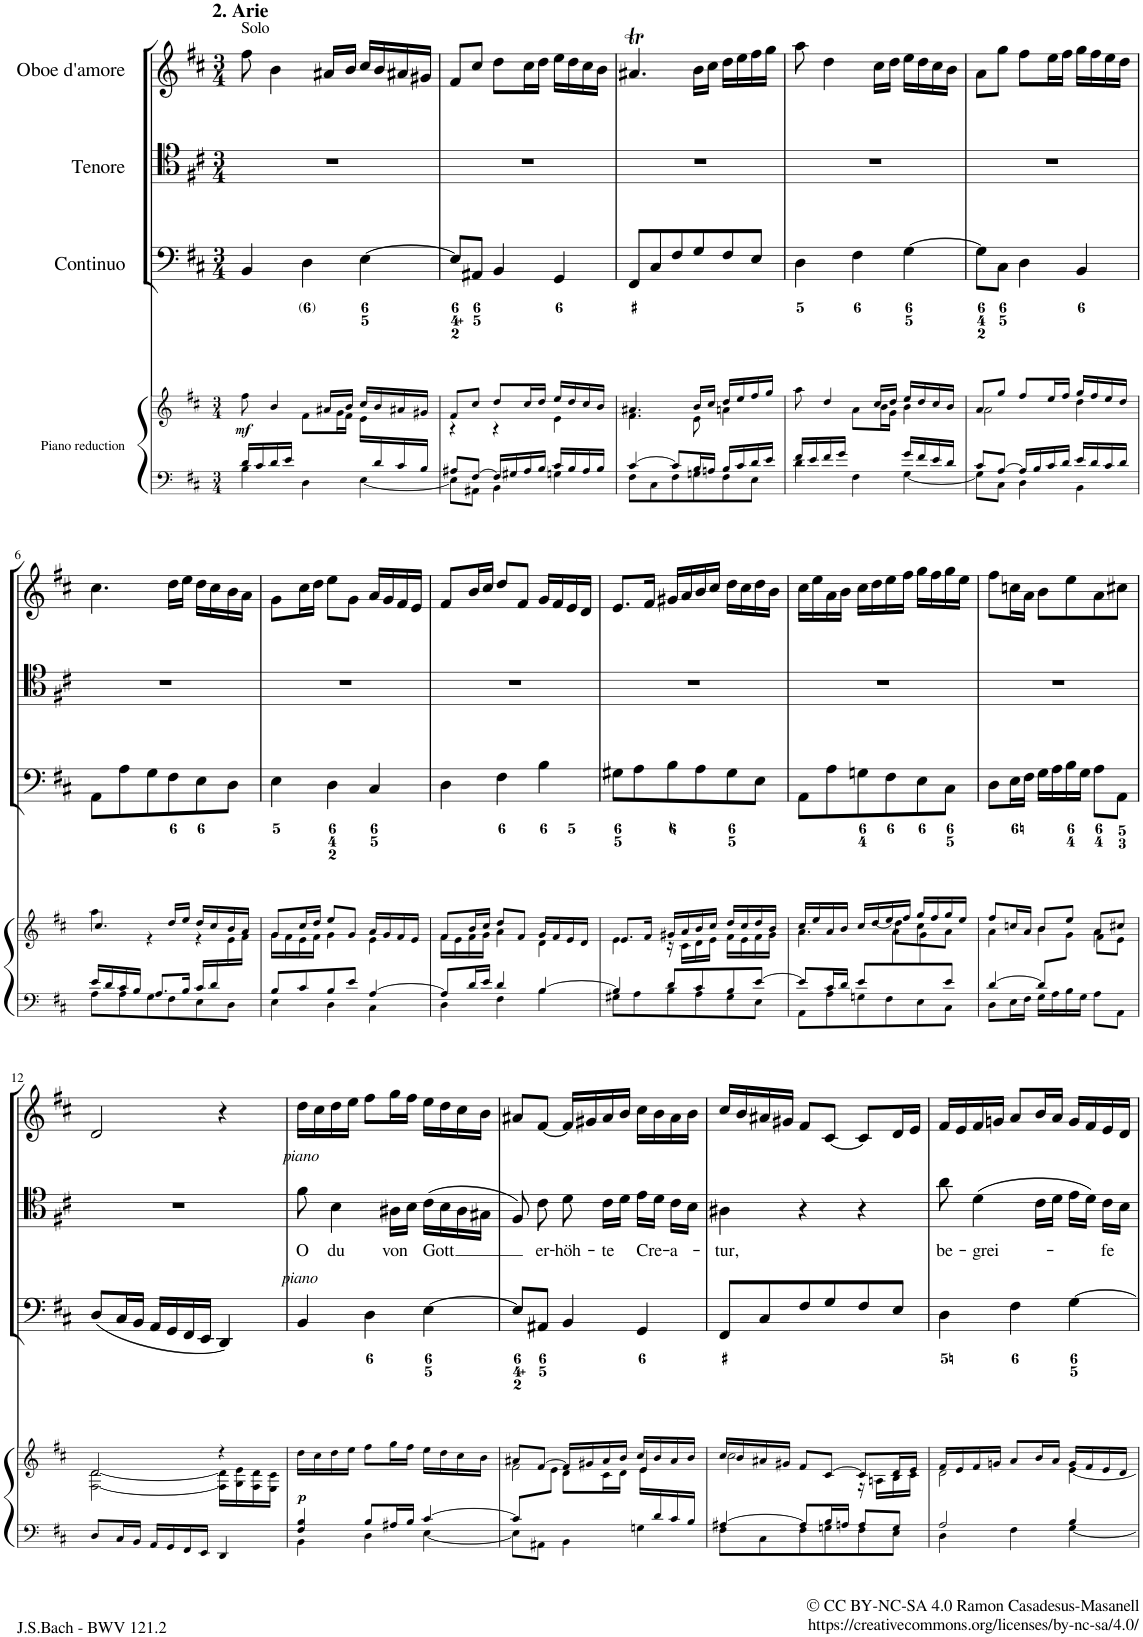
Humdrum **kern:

**kern	**kern	**dynam	**kern	**dynam	**kern	**text	**kern	**dynam
*part4	*part4	*part4	*part3	*part3	*part2	*part2	*part1	*part1
*staff5	*staff4	*staff4/5	*staff3	*staff3	*staff2	*staff2	*staff1	*staff1
*I"Piano reduction	*	*	*I"Continuo	*	*I"Tenore	*	*I"Oboe d'amore	*
*I'Pno	*	*	*	*	*	*	*I'Ob	*
*stria5	*stria5	*	*	*	*	*	*	*
*clefF4	*clefG2	*	*clefF4	*	*clefC4	*	*clefG2	*
*k[f#c#]	*k[f#c#]	*	*k[f#c#]	*	*k[f#c#]	*	*k[f#c#]	*
*M3/4	*M3/4	*	*M3/4	*	*M3/4	*	*M3/4	*
=1	=1	=1	=1	=1	=1	=1	=1	=1
*^	*^	*	*	*	*	*	*	*
!	!	!	!	!	!	!	!	!	!LO:TX:a:t=Solo	!
!	!	!	!	!	!	!	!	!	!LO:TX:a:B:t=2. Arie	!
!	!	!	!	!LO:DY:b	!	!	!	!	!	!
16d/LL	4B\	8ff#\	4ryy	mf	4BB/	.	2.r	.	8ff#\	.
16c#/	.	.	.	.	.	.	.	.	.	.
16d/	.	4b/	.	.	.	.	.	.	4b\	.
16e/JJ	.	.	.	.	.	.	.	.	.	.
16ryy	4D\	.	8f#\L	.	4D\	.	.	.	.	.
.	.	16a#X/LL	16g\L	.	.	.	.	.	16a#X/LL	.
.	.	16b/JJ	16f#\JJ	.	.	.	.	.	16b/JJ	.
.	[4E\	16cc#/LL	16e\LL	.	[4E\	.	.	.	16cc#/LL	.
16d/	.	16b/	8.ryy	.	.	.	.	.	16b/	.
16c#/	.	16a#X/	.	.	.	.	.	.	16a#X/	.
16B/JJ	.	16g#X/JJ	.	.	.	.	.	.	16g#X/JJ	.
=2	=2	=2	=2	=2	=2	=2	=2	=2	=2	=2
8A#X/L	8E\L]	8f#/L	4r	.	8E/L]	.	2.r	.	8f#/L	.
[8F#/J	8AA#X\J	8cc#/J	.	.	8AA#X/J	.	.	.	8cc#/J	.
16F#/LL]	4BB\	8dd/L	4r	.	4BB/	.	.	.	8dd\L	.
16G#X/	.	.	.	.	.	.	.	.	.	.
16A#/	.	16cc#/L	.	.	.	.	.	.	16cc#\L	.
16B/JJ	.	16dd/JJ	.	.	.	.	.	.	16dd\JJ	.
16c#/LL	4Gn\	16ee/LL	4e\	.	4GG/	.	.	.	16ee\LL	.
16B/	.	16dd/	.	.	.	.	.	.	16dd\	.
16A#/	.	16cc#/	.	.	.	.	.	.	16cc#\	.
16B/JJ	.	16b/JJ	.	.	.	.	.	.	16b\JJ	.
=3	=3	=3	=3	=3	=3	=3	=3	=3	=3	=3
[4c#/	8F#\L	4.a#X/	4.f#\	.	8FF#/L	.	2.r	.	4.a#Xt/	.
.	8C#\	.	.	.	8C#/	.	.	.	.	.
8c#/L]	8F#\	.	.	.	8F#/	.	.	.	.	.
16B/L	8Gn\	16b/LL	8e\	.	8G/	.	.	.	16b\LL	.
16An/JJ	.	16cc#/JJ	.	.	.	.	.	.	16cc#\JJ	.
16B/LL	8F#\	16dd/LL	4an\	.	8F#/	.	.	.	16dd\LL	.
16c#/	.	16ee/	.	.	.	.	.	.	16ee\	.
16d/	8E\J	16ff#/	.	.	8E/J	.	.	.	16ff#\	.
16e/JJ	.	16gg/JJ	.	.	.	.	.	.	16gg\JJ	.
=4	=4	=4	=4	=4	=4	=4	=4	=4	=4	=4
16f#/LL	4d\	8aa\	4ryy	.	4D\	.	2.r	.	8aa\	.
16e/	.	.	.	.	.	.	.	.	.	.
16f#/	.	4dd/	.	.	.	.	.	.	4dd\	.
16g/JJ	.	.	.	.	.	.	.	.	.	.
4ryy	4F#\	.	8a\L	.	4F#\	.	.	.	.	.
.	.	16cc#/LL	16b\L	.	.	.	.	.	16cc#\LL	.
.	.	16dd/JJ	16g\JJ	.	.	.	.	.	16dd\JJ	.
16g/LL	[4G\	16ee/LL	4b\	.	[4G\	.	.	.	16ee\LL	.
16f#/	.	16dd/	.	.	.	.	.	.	16dd\	.
16e/	.	16cc#/	.	.	.	.	.	.	16cc#\	.
16d/JJ	.	16b/JJ	.	.	.	.	.	.	16b\JJ	.
=5	=5	=5	=5	=5	=5	=5	=5	=5	=5	=5
8c#/L	8G\L]	8a/L	2a\	.	8G\L]	.	2.r	.	8a\L	.
[8A/J	8C#\J	8gg/J	.	.	8C#\J	.	.	.	8gg\J	.
16A/LL]	4D\	8ff#/L	.	.	4D\	.	.	.	8ff#\L	.
16B/	.	.	.	.	.	.	.	.	.	.
16c#/	.	16ee/L	.	.	.	.	.	.	16ee\L	.
16d/JJ	.	16ff#/JJ	.	.	.	.	.	.	16ff#\JJ	.
16e/LL	4BB\	16gg/LL	4dd\	.	4BB/	.	.	.	16gg\LL	.
16d/	.	16ff#/	.	.	.	.	.	.	16ff#\	.
16c#/	.	16ee/	.	.	.	.	.	.	16ee\	.
16d/JJ	.	16dd/JJ	.	.	.	.	.	.	16dd\JJ	.
!!LO:LB:g=z
=6	=6	=6	=6	=6	=6	=6	=6	=6	=6	=6
*	*	*	*^	*	*	*	*	*	*	*
16e/LL	8A\L	4.cc#/	4aa\	8ryy	.	8AA\L	.	2.r	.	4.cc#\	.
16d/	.	.	.	.	.	.	.	.	.	.	.
*	*	*	*v	*v	*	*	*	*	*	*	*
16c#/	8A\	.	.	.	8A\	.	.	.	.	.
16B/JJ	.	.	.	.	.	.	.	.	.	.
8.A/L	8G\	.	4r	.	8G\	.	.	.	.	.
.	8F#\	16dd/LL	.	.	8F#\	.	.	.	16dd\LL	.
16B/Jk	.	16ee/JJ	.	.	.	.	.	.	16ee\JJ	.
16c#/LL	8E\	16dd/LL	4r	.	8E\	.	.	.	16dd\LL	.
16d/	.	16cc#/	.	.	.	.	.	.	16cc#\	.
*	*	*	*^	*	*	*	*	*	*	*
8ryy	8D\J	16b/	.	16e\	.	8D\J	.	.	.	16b\	.
.	.	16a/JJ	.	16f#\JJ	.	.	.	.	.	16a\JJ	.
*	*	*	*v	*v	*	*	*	*	*	*	*
=7	=7	=7	=7	=7	=7	=7	=7	=7	=7	=7
8B/L	4E\	8g/L	16g\LL	.	4E\	.	2.r	.	8g\L	.
.	.	.	16f#\	.	.	.	.	.	.	.
8c#/	.	16cc#/L	16e\	.	.	.	.	.	16cc#\L	.
.	.	16dd/JJ	16f#\JJ	.	.	.	.	.	16dd\JJ	.
8B/	4D\	8ee/L	4g\	.	4D\	.	.	.	8ee\L	.
8e/J	.	8g/J	.	.	.	.	.	.	8g\J	.
[4A/	4C#\	16a/LL	4e\	.	4C#/	.	.	.	16a/LL	.
.	.	16g/	.	.	.	.	.	.	16g/	.
.	.	16f#/	.	.	.	.	.	.	16f#/	.
.	.	16e/JJ	.	.	.	.	.	.	16e/JJ	.
=8	=8	=8	=8	=8	=8	=8	=8	=8	=8	=8
8A/L]	4D\	8f#/L	16f#\LL	.	4D\	.	2.r	.	8f#/L	.
.	.	.	16e\	.	.	.	.	.	.	.
16d/L	.	16b/L	16f#\	.	.	.	.	.	16b/L	.
16e/JJ	.	16cc#/JJ	16g\JJ	.	.	.	.	.	16cc#/JJ	.
4d/	4F#\	8dd/L	4a\	.	4F#\	.	.	.	8dd/L	.
.	.	8f#/J	.	.	.	.	.	.	8f#/J	.
[4B/	4B\	16g/LL	4d\	.	4B\	.	.	.	16g/LL	.
.	.	16f#/	.	.	.	.	.	.	16f#/	.
.	.	16e/	.	.	.	.	.	.	16e/	.
.	.	16d/JJ	.	.	.	.	.	.	16d/JJ	.
=9	=9	=9	=9	=9	=9	=9	=9	=9	=9	=9
4B/]	8G#X\L	8.e/L	4e\	.	8G#X\L	.	2.r	.	8.e/L	.
.	8A\	.	.	.	8A\	.	.	.	.	.
.	.	16f#/Jk	.	.	.	.	.	.	16f#/Jk	.
8d/L	8B\	16g#X/LL	16r	.	8B\	.	.	.	16g#X/LL	.
.	.	16a/	16c#\LL	.	.	.	.	.	16a/	.
8c#/	8A\	16b/	16d\	.	8A\	.	.	.	16b/	.
.	.	16cc#/JJ	16e\JJ	.	.	.	.	.	16cc#/JJ	.
8B/	8G#\	16dd/LL	16f#\LL	.	8G#\	.	.	.	16dd\LL	.
.	.	16cc#/	16e\	.	.	.	.	.	16cc#\	.
[8e/J	8E\J	16dd/	16f#\	.	8E\J	.	.	.	16dd\	.
.	.	16b/JJ	16g#\JJ	.	.	.	.	.	16b\JJ	.
=10	=10	=10	=10	=10	=10	=10	=10	=10	=10	=10
*	*	*	*^	*	*	*	*	*	*	*
8e/L]	8AA\L	16cc#/LL	4.a\	4.ryy	.	8AA\L	.	2.r	.	16cc#\LL	.
.	.	16ee/	.	.	.	.	.	.	.	16ee\	.
16c#/L	8A\	16a/	.	.	.	8A\	.	.	.	16a\	.
16d/JJ	.	16b/JJ	.	.	.	.	.	.	.	16b\JJ	.
8e/L	8Gn\	16cc#/LL	.	.	.	8Gn\	.	.	.	16cc#\LL	.
.	.	[<16dd/	.	.	.	.	.	.	.	16dd\	.
4ryy	8F#\	16ee/	8dd\L]	8a\	.	8F#\	.	.	.	16ee\	.
.	.	16ff#/JJ	.	.	.	.	.	.	.	16ff#\JJ	.
.	8E\	16gg/LL	8cc#\	8g\	.	8E\	.	.	.	16gg\LL	.
.	.	16ff#/	.	.	.	.	.	.	.	16ff#\	.
8e/J	8C#\J	16gg/	8a\J	8ryy	.	8C#\J	.	.	.	16gg\	.
.	.	16ee/JJ	.	.	.	.	.	.	.	16ee\JJ	.
=11	=11	=11	=11	=11	=11	=11	=11	=11	=11	=11	=11
[4d/	8D\L	8ff#/L	4a\	4.ryy	.	8D\L	.	2.r	.	8ff#\L	.
.	16E\L	16ccn/L	.	.	.	16E\L	.	.	.	16ccn\L	.
.	16F#\JJ	16a/JJ	.	.	.	16F#\JJ	.	.	.	16a\JJ	.
8d/L]	16G\LL	8b/L	4b\	.	.	16G\LL	.	.	.	8b\L	.
.	16A\	.	.	.	.	16A\	.	.	.	.	.
4.ryy	16B\	8ee/J	.	8g\J	.	16B\	.	.	.	8ee\	.
.	16G\JJ	.	.	.	.	16G\JJ	.	.	.	.	.
.	8A\L	8a/L	4a\	8f#\L	.	8A\L	.	.	.	8a\	.
.	8AA\J	8cc#X/J	.	8e\J	.	8AA\J	.	.	.	8cc#X\J	.
*v	*v	*	*	*	*	*	*	*	*	*	*
*	*	*v	*v	*	*	*	*	*	*	*
!!LO:LB:g=z
=12	=12	=12	=12	=12	=12	=12	=12	=12	=12
8D/L	2d/	[2F#\ [2d\	.	(8D/L	.	2.r	.	2d/	.
16C#/L	.	.	.	16C#/L	.	.	.	.	.
16BB/JJ	.	.	.	16BB/JJ	.	.	.	.	.
16AA/LL	.	.	.	16AA/LL	.	.	.	.	.
16GG/	.	.	.	16GG/	.	.	.	.	.
16FF#/	.	.	.	16FF#/	.	.	.	.	.
16EE/JJ	.	.	.	16EE/JJ	.	.	.	.	.
4DD/	4r	16F#\] 16d\]LL	.	4DD/)	.	.	.	4r	.
.	.	16G\ 16e\	.	.	.	.	.	.	.
.	.	16F#\ 16d\	.	.	.	.	.	.	.
.	.	16E\ 16c#\JJ	.	.	.	.	.	.	.
=13	=13	=13	=13	=13	=13	=13	=13	=13	=13
*^	*	*	*	*	*	*	*	*	*
!	!	!	!	!LO:DY:b	!	!LO:DY:a	!	!LO:LY:b	!	!LO:DY:b
*	*	*v	*v	*	*	*	*	*	*	*
4F#/ 4B/	4BB\	16dd\LL	p	4BB/	other-dynamics	8f#\	O	16dd\LL	other-dynamics
.	.	16cc#\	.	.	.	.	.	16cc#\	.
!	!	!	!	!	!	!	!LO:LY:b	!	!
.	.	16dd\	.	.	.	4B\	du	16dd\	.
.	.	16ee\JJ	.	.	.	.	.	16ee\JJ	.
8B/L	4D\	8ff#\L	.	4D\	.	.	.	8ff#\L	.
!	!	!	!	!	!	!	!LO:LY:b	!	!
16A#X/L	.	16gg\L	.	.	.	16A#X\LL	von	16gg\L	.
16B/JJ	.	16ff#\JJ	.	.	.	16B\JJ	.	16ff#\JJ	.
!	!	!	!	!	!	!	!LO:LY:b	!	!
[4c#/	[4E\	16ee\LL	.	[4E\	.	(16c#\LL	Gott	16ee\LL	.
.	.	16dd\	.	.	.	16B\	.	16dd\	.
.	.	16cc#\	.	.	.	16A#\	.	16cc#\	.
.	.	16b\JJ	.	.	.	16G#X\JJ	.	16b\JJ	.
=14	=14	=14	=14	=14	=14	=14	=14	=14	=14
*	*	*^	*	*	*	*	*	*	*
*	*	*	*^	*	*	*	*	*	*	*
8c#/L]	8E\L]	8a#X/L	2f#\	8ryy	.	8E/L]	.	8F#/)	.	8a#X/L	.
!	!	!	!	!	!	!	!	!	!LO:LY:b	!	!
4..ryy	8AA#X\J	[8f#/J	.	8e\J	.	8AA#X/J	.	8c#\	er-	[8f#/J	.
!	!	!	!	!	!	!	!	!	!LO:LY:b	!	!
.	4BB\	16f#/LL]	.	8d\L	.	4BB/	.	8d\	-höh-	16f#/LL]	.
.	.	16g#X/	.	.	.	.	.	.	.	16g#X/	.
!	!	!	!	!	!	!	!	!	!LO:LY:b	!	!
.	.	16a#/	.	16c#\L	.	.	.	16c#\LL	-te	16a#/	.
.	.	16b/JJ	.	16d\JJ	.	.	.	16d\JJ	.	16b/JJ	.
!	!	!	!	!	!	!	!	!	!LO:LY:b	!	!
.	4Gn\	16cc#/LL	4e/	16e\LL	.	4GG/	.	16e\LL	Cre-	16cc#\LL	.
16d/	.	16b/	.	8.ryy	.	.	.	16d\JJ	.	16b\	.
!	!	!	!	!	!	!	!	!	!LO:LY:b	!	!
16c#/	.	16a#/	.	.	.	.	.	16c#\LL	-a-	16a#\	.
16B/JJ	.	16b/JJ	.	.	.	.	.	16B\JJ	.	16b\JJ	.
*	*	*	*v	*v	*	*	*	*	*	*	*
=15	=15	=15	=15	=15	=15	=15	=15	=15	=15	=15
!	!	!	!	!	!	!	!	!LO:LY:b	!	!
[4A#X/	8F#\L	16cc#/LL	2cc#\	.	8FF#/L	.	4A#X\	-tur,	16cc#/LL	.
.	.	16b/	.	.	.	.	.	.	16b/	.
.	8C#\	16a#X/	.	.	8C#/	.	.	.	16a#X/	.
.	.	16g#X/JJ	.	.	.	.	.	.	16g#X/JJ	.
8A#/L]	8F#\	8f#/L	.	.	8F#/	.	4r	.	8f#/L	.
16B/L	8Gn\	[8c#/J	.	.	8G/	.	.	.	[8c#/J	.
16An/JJ	.	.	.	.	.	.	.	.	.	.
8A/L	8F#\	8c#/L]	16r	.	8F#/	.	4r	.	8c#/L]	.
.	.	.	16An\LL	.	.	.	.	.	.	.
8G/J	8E\J	16d/L	16B\	.	8E/J	.	.	.	16d/L	.
.	.	16e/JJ	16c#\JJ	.	.	.	.	.	16e/JJ	.
=16	=16	=16	=16	=16	=16	=16	=16	=16	=16	=16
!	!	!	!	!	!	!	!	!LO:LY:b	!	!
2A/	4D\	16f#/LL	2d\	.	4D\	.	8a\	be-	16f#/LL	.
.	.	16e/	.	.	.	.	.	.	16e/	.
!	!	!	!	!	!	!	!	!LO:LY:b	!	!
.	.	16f#/	.	.	.	.	(4d\	-grei-	16f#/	.
.	.	16gn/JJ	.	.	.	.	.	.	16gn/JJ	.
.	4F#\	8a/L	.	.	4F#\	.	.	.	8a/L	.
.	.	16b/L	.	.	.	.	16c#\LL	.	16b/L	.
.	.	16a/JJ	.	.	.	.	16d\JJ	.	16a/JJ	.
4B/	[4G\	16g/LL	[4e\	.	[4G\	.	16e\LL	.	16g/LL	.
.	.	16f#/	.	.	.	.	16d\JJ)	.	16f#/	.
!	!	!	!	!	!	!	!	!LO:LY:b	!	!
.	.	16e/	.	.	.	.	16c#\LL	-fe	16e/	.
.	.	16d/JJ	.	.	.	.	16B\JJ	.	16d/JJ	.
*v	*v	*	*	*	*	*	*	*	*	*
*	*v	*v	*	*	*	*	*	*	*
=	=	=	=	=	=	=	=	=
*-	*-	*-	*-	*-	*-	*-	*-	*-
